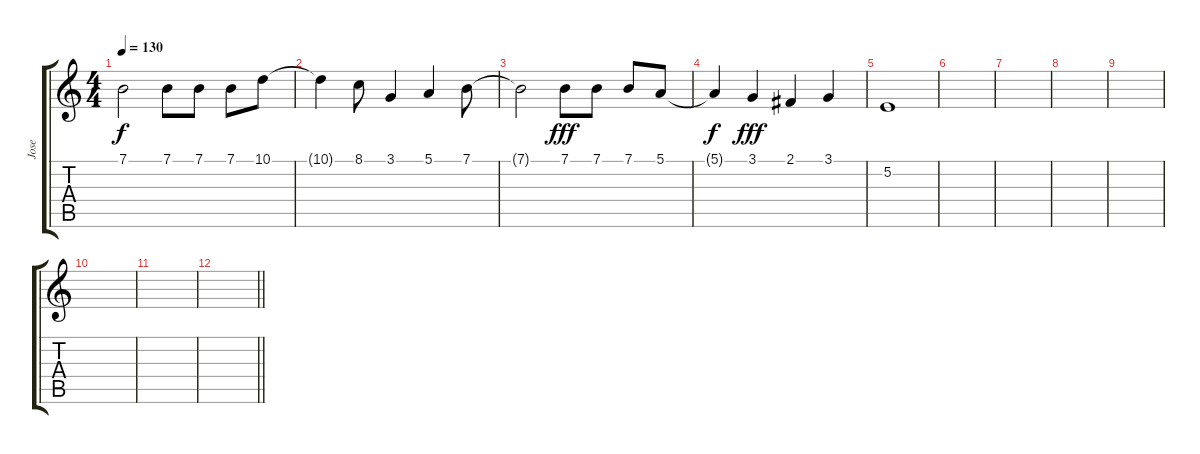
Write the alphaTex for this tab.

\track ("Jose" "Jose") {instrument lead2sawtooth}
\staff {score tabs}
\tuning (E4 B3 G3 D3 A2 E2) {hide}
\ts (4 4)
\tempo 130
\clef g2
\ks c
7.1{t}.2{dy f} 7.1.8 7.1.8 7.1.8 10.1.8 |
10.1{t}.4 8.1.8 3.1.4 5.1.4 7.1.8 |
7.1{t}.2 7.1.8{dy fff} 7.1.8 7.1.8 5.1.8 |
5.1{t}.4{dy f} 3.1.4{dy fff} 2.1.4 3.1.4 |
5.2.1 |
|
|
|
|
|
|
\barLineRight lightlight
